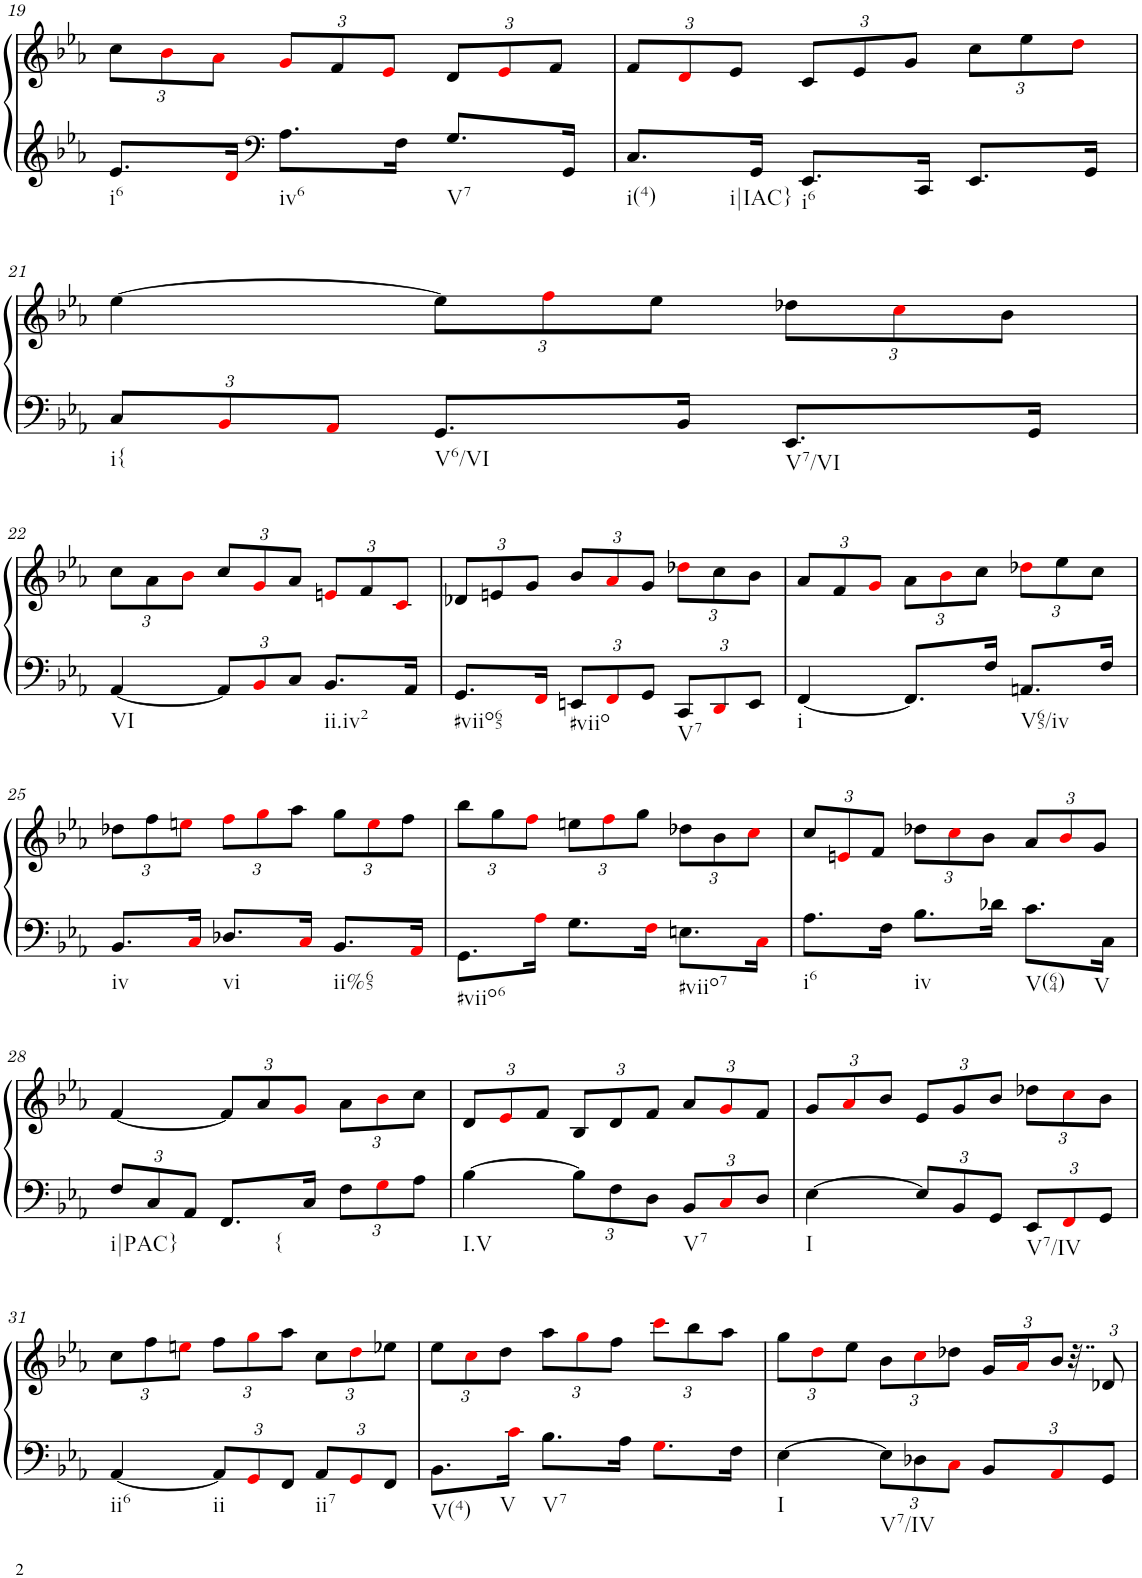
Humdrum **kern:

**kern	**kern
*part1	*part1
*staff2	*staff1
*I"Klavier linke Hand	*
!!LO:PB:g=z
*clefG2	*clefG2
*k[b-e-a-]	*k[b-e-a-]
*M3/4	*M3/4
*	*Xbrackettup
=19	=19
!LO:TX:b:t=i6	!
8.e-/L	12cc\L
.	12b-i\
.	12a-i\J
16di/Jk	.
*clefF4	*
!LO:TX:b:t=iv6	!
8.A-\L	12gi/L
.	12f/
.	12e-i/J
16F\Jk	.
!LO:TX:b:t=V7	!
8.G/L	12d/L
.	12e-i/
.	12f/J
16GG/Jk	.
=20	=20
!LO:TX:b:t=i(4)	!
!LO:TX:b:t=i|IAC}	!
8.C/L	12f/L
.	12di/
.	12e-/J
16GG/Jk	.
!LO:TX:b:t=i6	!
8.EE-/L	12c/L
.	12e-/
.	12g/J
16CC/Jk	.
8.EE-/L	12cc\L
.	12ee-\
.	12ddi\J
16GG/Jk	.
!!LO:LB:g=z
=21	=21
*Xbrackettup	*
!LO:TX:b:t=i{	!
12C/L	[4ee-\
12BB-i/	.
12AA-i/J	.
!LO:TX:b:t=V6/VI	!
8.GG/L	12ee-\L]
.	12ffi\
.	12ee-\J
16BB-/Jk	.
!LO:TX:b:t=V7/VI	!
8.EE-/L	12dd-X\L
.	12cci\
.	12b-\J
16GG/Jk	.
!!LO:LB:g=z
=22	=22
!LO:TX:b:t=VI	!
[4AA-/	12cc\L
.	12a-\
.	12b-i\J
12AA-/L]	12cc/L
12BB-i/	12gi/
12C/J	12a-/J
!LO:TX:b:t=ii.iv2	!
8.BB-/L	12eni/L
.	12f/
.	12ci/J
16AA-/Jk	.
=23	=23
!LO:TX:b:t=#viio65	!
8.GG/L	12d-X/L
.	12en/
.	12g/J
16FFi/Jk	.
!LO:TX:b:t=#viio	!
12EEn/L	12b-/L
12FFi/	12a-i/
12GG/J	12g/J
!LO:TX:b:t=V7	!
12CC/L	12dd-Xi\L
12DDi/	12cc\
12EE/J	12b-\J
=24	=24
!LO:TX:b:t=i	!
[4FF/	12a-/L
.	12f/
.	12gi/J
8.FF/L]	12a-\L
.	12b-i\
.	12cc\J
16F/Jk	.
!LO:TX:b:t=V65/iv	!
8.AAn/L	12dd-Xi\L
.	12ee-\
.	12cc\J
16F/Jk	.
!!LO:LB:g=z
=25	=25
!LO:TX:b:t=iv	!
8.BB-/L	12dd-X\L
.	12ff\
.	12eeni\J
16Ci/Jk	.
!LO:TX:b:t=vi	!
8.D-X/L	12ffi\L
.	12ggi\
.	12aa-\J
16Ci/Jk	.
!LO:TX:b:t=ii%65	!
8.BB-/L	12gg\L
.	12eei\
.	12ff\J
16AA-i/Jk	.
=26	=26
!LO:TX:b:t=#viio6	!
8.GG\L	12bb-\L
.	12gg\
.	12ffi\J
16A-i\Jk	.
8.G\L	12een\L
.	12ffi\
.	12gg\J
16Fi\Jk	.
!LO:TX:b:t=#viio7	!
8.En\L	12dd-X\L
.	12b-\
.	12cci\J
16Ci\Jk	.
=27	=27
!LO:TX:b:t=i6	!
8.A-\L	12cc/L
.	12eni/
.	12f/J
16F\Jk	.
!LO:TX:b:t=iv	!
8.B-\L	12dd-X\L
.	12cci\
.	12b-\J
16d-X\Jk	.
!LO:TX:b:t=V(64)	!
!LO:TX:b:t=V	!
8.c\L	12a-/L
.	12b-i/
.	12g/J
16C\Jk	.
!!LO:LB:g=z
=28	=28
!LO:TX:b:t=i|PAC}	!
12F/L	[4f/
12C/	.
12AA-/J	.
!LO:TX:b:t={	!
8.FF/L	12f/L]
.	12a-/
.	12gi/J
16C/Jk	.
12F\L	12a-\L
12Gi\	12b-i\
12A-\J	12cc\J
=29	=29
!LO:TX:b:t=I.V	!
[4B-\	12d/L
.	12e-i/
.	12f/J
12B-\L]	12B-/L
12F\	12d/
12D\J	12f/J
!LO:TX:b:t=V7	!
12BB-/L	12a-/L
12Ci/	12gi/
12D/J	12f/J
=30	=30
!LO:TX:b:t=I	!
[4E-\	12g/L
.	12a-i/
.	12b-/J
12E-/L]	12e-/L
12BB-/	12g/
12GG/J	12b-/J
!LO:TX:b:t=V7/IV	!
12EE-/L	12dd-X\L
12FFi/	12cci\
12GG/J	12b-\J
!!LO:LB:g=z
=31	=31
!LO:TX:b:t=ii6	!
[4AA-/	12cc\L
.	12ff\
.	12eeni\J
!LO:TX:b:t=ii	!
12AA-/L]	12ff\L
12GGi/	12ggi\
12FF/J	12aa-\J
!LO:TX:b:t=ii7	!
12AA-/L	12cc\L
12GGi/	12ddi\
12FF/J	12ee-X\J
=32	=32
!LO:TX:b:t=V(4)	!
!LO:TX:b:t=V	!
8.BB-\L	12ee-\L
.	12cci\
.	12dd\J
16ci\Jk	.
!LO:TX:b:t=V7	!
8.B-\L	12aa-\L
.	12ggi\
.	12ff\J
16A-\Jk	.
8.Gi\L	12ccci\L
.	12bb-\
.	12aa-\J
16F\Jk	.
=33	=33
!LO:TX:b:t=I	!
[4E-\	12gg\L
.	12ddi\
.	12ee-\J
!LO:TX:b:t=V7/IV	!
12E-\L]	12b-\L
12D-X\	12cci\
12Ci\J	12dd-X\J
12BB-/L	24g/LL
.	24a-i/J
12AA-i/	[24b-/J
!	!LO:N:vis=32..
.	24r
12GG/J	24b-/J]
.	12d-X/
24ryy	.
=	=
*-	*-
